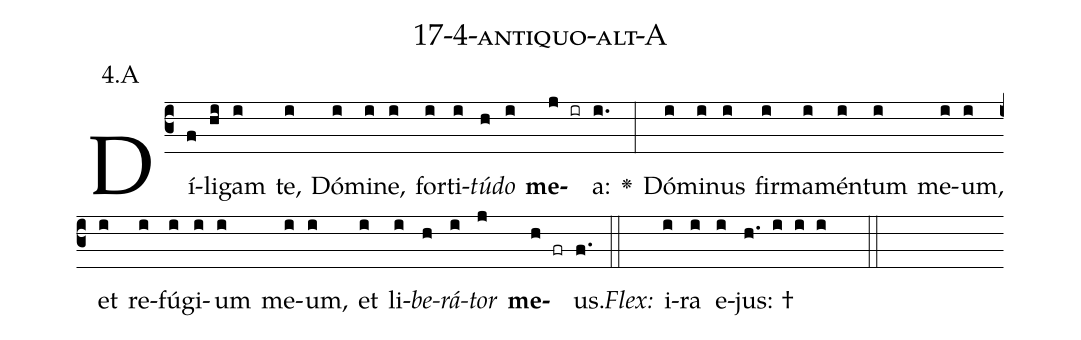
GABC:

name: 17-4-antiquo-alt-A;
annotation: 4.A;
%%
(c3)Dí(f)li(hi)gam(i) te,(i) Dó(i)mi(i)ne,(i) for(i)ti(i)<i>tú</i>(h)<i>do</i>(i) <b>me</b>(j ir)a:(i.) <v>\greheightstar</v>(:) Dó(i)mi(i)nus(i) fir(i)ma(i)mén(i)tum(i) me(i)um,(i) et(i) re(i)fú(i)gi(i)um(i) me(i)um,(i) et(i) li(i)<i>be</i>(h)<i>rá</i>(i)<i>tor</i>(j) <b>me</b>(h fr)us.(f.) (::)
<i>Flex:</i>()  i(i)ra(i) e(i)jus: †(h. i i i  ::)

%E(i) u(h) o(i) u(j) a(h) e.(f.) (::)
